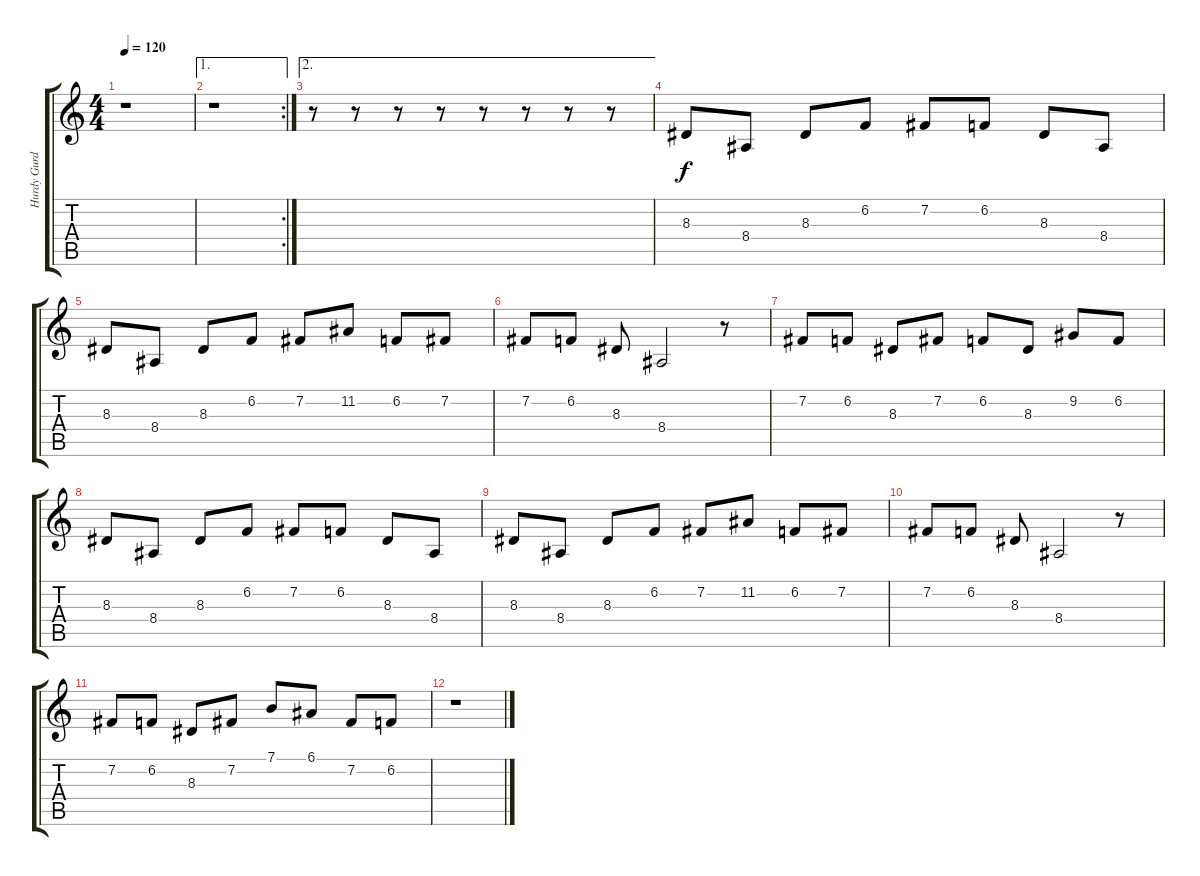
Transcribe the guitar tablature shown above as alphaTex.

\track ("Hurdy Gurdy" "Hurdy Gurd") {instrument cello}
\staff {score tabs}
\tuning (E4 B3 G3 D3 A2 E2) {hide}
\ts (4 4)
\tempo 120
\clef g2
\ks c
r.1{dy f} |
\ae 1
\rc 2
r.1 |
\ae 2
r.8 r.8 r.8 r.8 r.8 r.8 r.8 r.8 |
8.3.8 8.4.8 8.3.8 6.2.8 7.2.8 6.2.8 8.3.8 8.4.8 |
8.3.8 8.4.8 8.3.8 6.2.8 7.2.8 11.2.8 6.2.8 7.2.8 |
7.2.8 6.2.8 8.3.8 8.4.2 r.8 |
7.2.8 6.2.8 8.3.8 7.2.8 6.2.8 8.3.8 9.2.8 6.2.8 |
8.3.8 8.4.8 8.3.8 6.2.8 7.2.8 6.2.8 8.3.8 8.4.8 |
8.3.8 8.4.8 8.3.8 6.2.8 7.2.8 11.2.8 6.2.8 7.2.8 |
7.2.8 6.2.8 8.3.8 8.4.2 r.8 |
7.2.8 6.2.8 8.3.8 7.2.8 7.1.8 6.1.8 7.2.8 6.2.8 |
r.1
